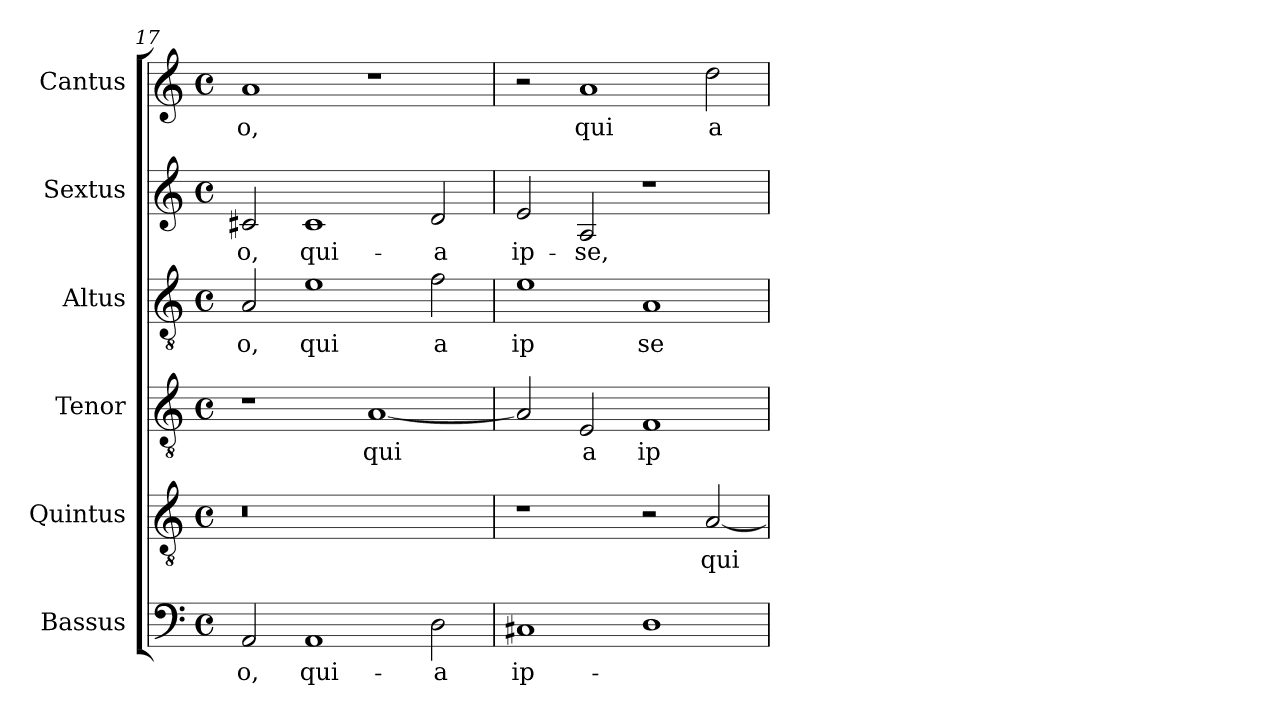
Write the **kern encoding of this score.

**kern	**text	**kern	**text	**kern	**text	**kern	**text	**kern	**text	**kern	**text
*part6	*part6	*part5	*part5	*part4	*part4	*part3	*part3	*part2	*part2	*part1	*part1
*staff6	*staff6	*staff5	*staff5	*staff4	*staff4	*staff3	*staff3	*staff2	*staff2	*staff1	*staff1
*I"Bassus	*	*I"Quintus	*	*I"Tenor	*	*I"Altus	*	*I"Sextus	*	*I"Cantus	*
*clefF4	*	*clefGv2	*	*clefGv2	*	*clefGv2	*	*clefG2	*	*clefG2	*
*M4/4	*	*M4/4	*	*M4/4	*	*M4/4	*	*M4/4	*	*M4/4	*
*met(c)	*	*met(c)	*	*met(c)	*	*met(c)	*	*met(c)	*	*met(c)	*
=17	=17	=17	=17	=17	=17	=17	=17	=17	=17	=17	=17
!	!LO:LY:b:cj	!	!	!	!	!	!LO:LY:b:cj	!	!LO:LY:b:cj	!	!LO:LY:b:cj
2AA/	-o,	0r	.	1r	.	2A/	o,	2c#X/	-o,	1a	-o,
!	!LO:LY:b:cj	!	!	!	!	!	!LO:LY:b:cj	!	!LO:LY:b:cj	!	!
1AA	qui-	.	.	.	.	1e	qui	1c#	qui-	.	.
!	!	!	!	!	!LO:LY:b:cj	!	!	!	!	!	!
.	.	.	.	[>1A	qui	.	.	.	.	1r	.
!	!LO:LY:b:cj	!	!	!	!	!	!LO:LY:b:cj	!	!LO:LY:b:cj	!	!
2D\	-a	.	.	.	.	2f\	a	2d/	-a	.	.
!!LO:PB:g=z
=18	=18	=18	=18	=18	=18	=18	=18	=18	=18	=18	=18
!	!LO:LY:b:cj	!	!	!	!	!	!LO:LY:b:cj	!	!LO:LY:b:cj	!	!
1C#X	ip-	1r	.	2A/]	.	1e	ip	2e/	ip-	2r	.
!	!	!	!	!	!LO:LY:b:cj	!	!	!	!LO:LY:b:cj	!	!LO:LY:b:cj
.	.	.	.	2E/	a	.	.	2A/	-se,	1a	qui
!	!	!	!	!	!LO:LY:b:cj	!	!LO:LY:b:cj	!	!	!	!
1D	.	2r	.	1F	ip-	1A	se	1r	.	.	.
!	!	!	!LO:LY:b	!	!	!	!	!	!	!	!LO:LY:b:cj
.	.	[<2A/	qui-	.	.	.	.	.	.	2dd\	a
=	=	=	=	=	=	=	=	=	=	=	=
*-	*-	*-	*-	*-	*-	*-	*-	*-	*-	*-	*-
